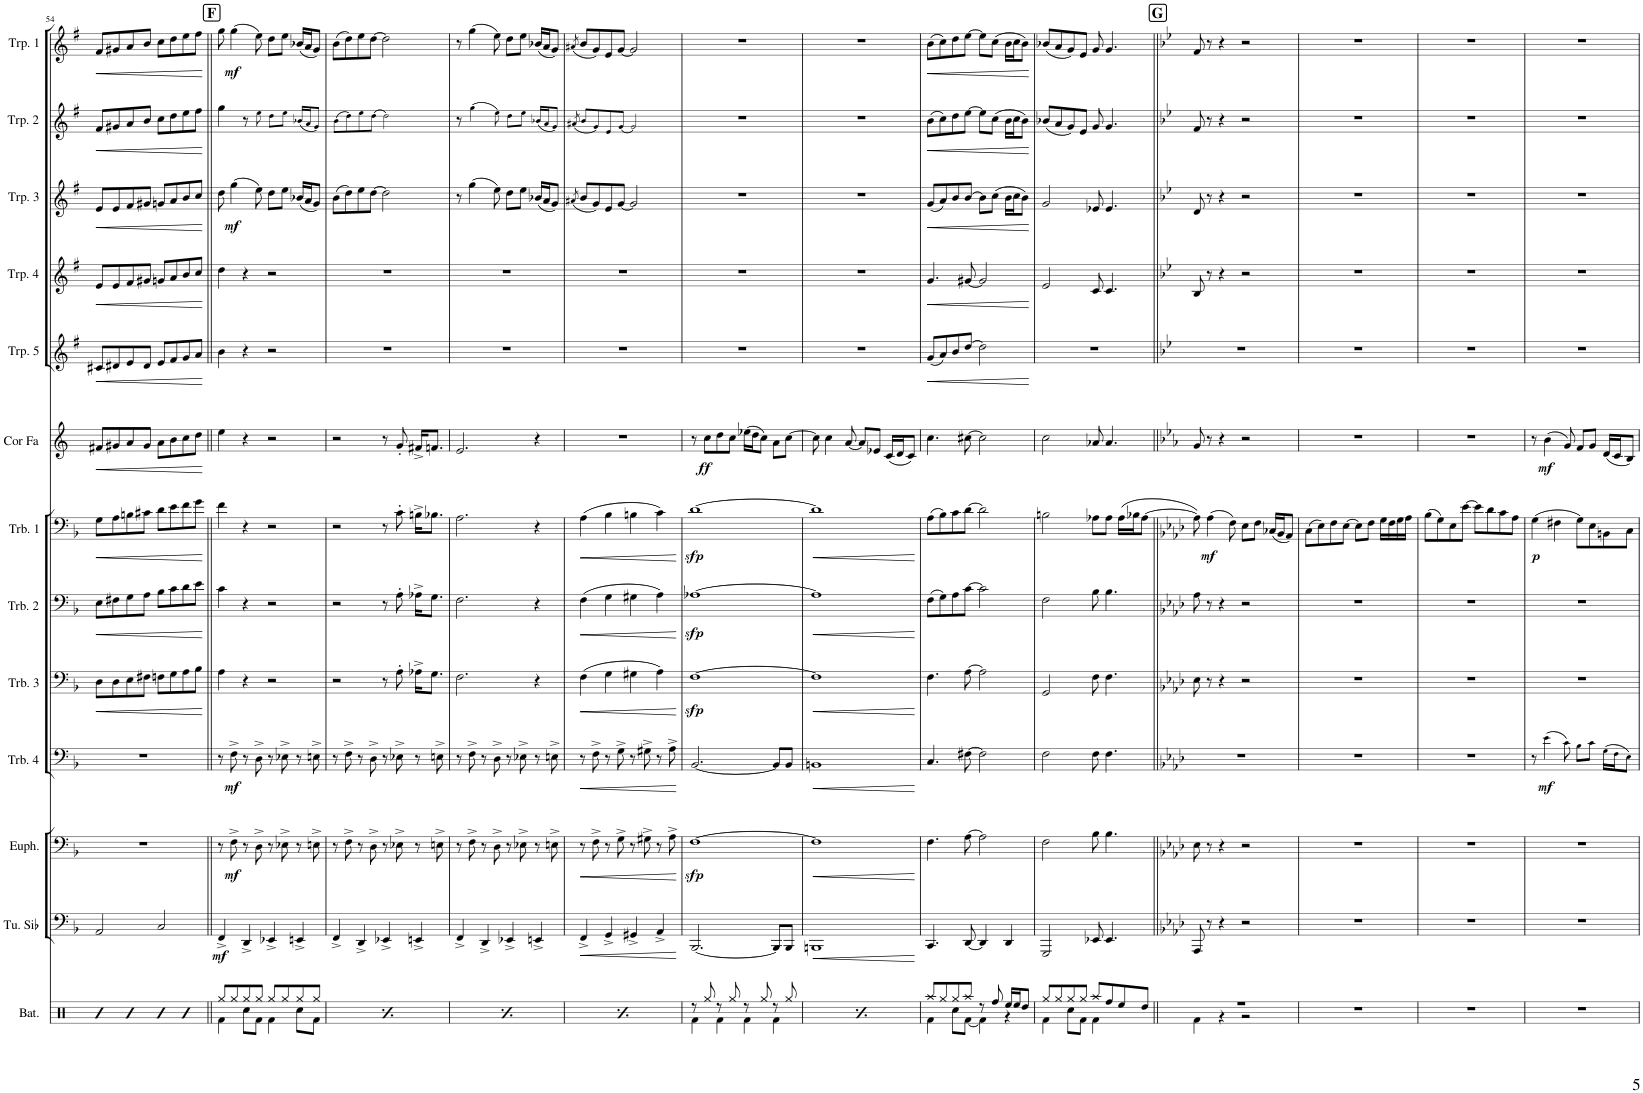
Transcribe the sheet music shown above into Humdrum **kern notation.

**kern	**kern	**dynam	**kern	**dynam	**kern	**dynam	**kern	**dynam	**kern	**dynam	**kern	**dynam	**kern	**dynam	**kern	**dynam	**kern	**dynam	**kern	**dynam	**kern	**dynam	**kern	**dynam
*part13	*part12	*part12	*part11	*part11	*part10	*part10	*part9	*part9	*part8	*part8	*part7	*part7	*part6	*part6	*part5	*part5	*part4	*part4	*part3	*part3	*part2	*part2	*part1	*part1
*staff13	*staff12	*staff12	*staff11	*staff11	*staff10	*staff10	*staff9	*staff9	*staff8	*staff8	*staff7	*staff7	*staff6	*staff6	*staff5	*staff5	*staff4	*staff4	*staff3	*staff3	*staff2	*staff2	*staff1	*staff1
*I"Batterie	*I"Tuba en Sib	*	*I"Euphonium	*	*I"Trombone 4	*	*I"Trombone 3	*	*I"Trombone 2	*	*I"Trombone 1	*	*I"Cor en Fa	*	*I"Trompette 5	*	*I"Trompette 4	*	*I"Trompette 3	*	*I"Trompette 2	*	*I"Trompette 1	*
*I'Bat.	*I'Tu. Sib	*	*I'Euph.	*	*I'Trb. 4	*	*I'Trb. 3	*	*I'Trb. 2	*	*I'Trb. 1	*	*I'Cor Fa	*	*I'Trp. 5	*	*I'Trp. 4	*	*I'Trp. 3	*	*I'Trp. 2	*	*I'Trp. 1	*
!!LO:PB:g=z
*clefX	*clefF4	*	*clefF4	*	*clefF4	*	*clefF4	*	*clefF4	*	*clefF4	*	*clefG2	*	*clefG2	*	*clefG2	*	*clefG2	*	*clefG2	*	*clefG2	*
*	*	*	*	*	*	*	*	*	*	*	*	*	*Trd4c7	*	*Trd1c2	*	*Trd1c2	*	*Trd1c2	*	*Trd1c2	*	*Trd1c2	*
*k[]	*k[b-]	*	*k[b-]	*	*k[b-]	*	*k[b-]	*	*k[b-]	*	*k[b-]	*	*k[]	*	*k[f#]	*	*k[f#]	*	*k[f#]	*	*k[f#]	*	*k[f#]	*
*M4/4	*M4/4	*	*M4/4	*	*M4/4	*	*M4/4	*	*M4/4	*	*M4/4	*	*M4/4	*	*M4/4	*	*M4/4	*	*M4/4	*	*M4/4	*	*M4/4	*
=54	=54	=54	=54	=54	=54	=54	=54	=54	=54	=54	=54	=54	=54	=54	=54	=54	=54	=54	=54	=54	=54	=54	=54	=54
!	!	!	!	!	!	!	!	!LO:HP:b	!	!LO:HP:b	!	!LO:HP:b	!	!LO:HP:b	!	!LO:HP:b	!	!LO:HP:b	!	!LO:HP:b	!	!LO:HP:b	!	!LO:HP:b
4R	2AA/	.	1r	.	1r	.	8D\L	<	8E\L	<	8G\L	<	8f#X/L	<	8c#X/L	<	8e/L	<	8e/L	<	8f#/L	<	8f#/L	<
.	.	.	.	.	.	.	8D\	.	8F#X\	.	8A\	.	8g#X/	.	8d#X/	.	8e/	.	8e/	.	8g#X/	.	8g#X/	.
4R	.	.	.	.	.	.	8E\	.	8G\	.	8Bn\	.	8a/	.	8e/	.	8f#/	.	8f#/	.	8a/	.	8a/	.
.	.	.	.	.	.	.	8F#X\J	.	8A\J	.	8c#X\J	.	8g#/J	.	8d#/J	.	8g#X/J	.	8g#X/J	.	8b/J	.	8b/J	.
4R	2C/	.	.	.	.	.	8Fn\L	.	8B-\L	.	8d\L	.	8a\L	.	8e/L	.	8gn/L	.	8gn/L	.	8cc\L	.	8cc\L	.
.	.	.	.	.	.	.	8G\	.	8c\	.	8e\	.	8b\	.	8f#/	.	8a/	.	8a/	.	8dd\	.	8dd\	.
4R	.	.	.	.	.	.	8A\	.	8d\	.	8f\	.	8cc\	.	8g/	.	8b/	.	8b/	.	8ee\	.	8ee\	.
.	.	.	.	.	.	.	8B-\J	.	8e\J	.	8g\J	.	8dd\J	.	8a/J	.	8cc/J	.	8cc/J	.	8ff#\J	.	8ff#\J	.
.	.	.	.	.	.	.	.	[	.	[	.	[	.	[	.	[	.	[	.	[	.	[	.	[
!!LO:REH:place=s1:a:B:cj:fs=14:t=F
=55||	=55||	=55||	=55||	=55||	=55||	=55||	=55||	=55||	=55||	=55||	=55||	=55||	=55||	=55||	=55||	=55||	=55||	=55||	=55||	=55||	=55||	=55||	=55||	=55||
*^	*	*	*	*	*	*	*	*	*	*	*	*	*	*	*	*	*	*	*	*	*	*	*	*
!	!	!	!LO:DY:b	!	!	!	!	!	!	!	!	!	!	!	!	!	!	!	!	!	!	!	!	!	!
8Rgg/L	4Rf\	4FF^/	mf	8r	.	8r	.	4A\	.	4c\	.	4f\	.	4ee\	.	4b\	.	4dd\	.	8dd\	.	4gg\	.	8gg\	.
!	!	!	!	!	!LO:DY:b	!	!LO:DY:b	!	!	!	!	!	!	!	!	!	!	!	!	!	!LO:DY:b	!	!	!	!LO:DY:b
8Rgg/	.	.	.	8F^\	mf	8F^\	mf	.	.	.	.	.	.	.	.	.	.	.	.	(4gg\	mf	.	.	(4gg\	mf
8Rgg/	8Rcc\L	4DD^/	.	8r	.	8r	.	4r	.	4r	.	4r	.	4r	.	4r	.	4r	.	.	.	8r	.	.	.
8Rgg/J	8Rf\J	.	.	8D^\	.	8D^\	.	.	.	.	.	.	.	.	.	.	.	.	.	8ee\)	.	8ee!\	.	8ee\)	.
8Rgg/L	4Rf\	4EE-X^/	.	8r	.	8r	.	2r	.	2r	.	2r	.	2r	.	2r	.	2r	.	8dd\L	.	8dd!\L	.	8dd\L	.
8Rgg/	.	.	.	8E-X^\	.	8E-X^\	.	.	.	.	.	.	.	.	.	.	.	.	.	8ee\J	.	8ee!\J	.	8ee\J	.
8Rgg/	8Rcc\L	4EEn^/	.	8r	.	8r	.	.	.	.	.	.	.	.	.	.	.	.	.	(16b-X/LL	.	(16b-X!/LL	.	(16b-X/LL	.
.	.	.	.	.	.	.	.	.	.	.	.	.	.	.	.	.	.	.	.	16a/J	.	16a!/J	.	16a/J	.
8Rgg/J	8Rf\J	.	.	8En^\	.	8En^\	.	.	.	.	.	.	.	.	.	.	.	.	.	8g/J)	.	8g!/J)	.	8g/J)	.
=56	=56	=56	=56	=56	=56	=56	=56	=56	=56	=56	=56	=56	=56	=56	=56	=56	=56	=56	=56	=56	=56	=56	=56	=56	=56
8Rgg/L	4Rf\	4FF^/	.	8r	.	8r	.	2r	.	2r	.	2r	.	2r	.	1r	.	1r	.	(8b\L	.	(8b!\L	.	(8b\L	.
8Rgg/	.	.	.	8F^\	.	8F^\	.	.	.	.	.	.	.	.	.	.	.	.	.	8dd\)	.	8dd!\)	.	8dd\)	.
8Rgg/	8Rcc\L	4DD^/	.	8r	.	8r	.	.	.	.	.	.	.	.	.	.	.	.	.	8ee\	.	8ee!\	.	8ee\	.
8Rgg/J	8Rf\J	.	.	8D^\	.	8D^\	.	.	.	.	.	.	.	.	.	.	.	.	.	[8dd\J	.	[8dd!\J	.	[8dd\J	.
8Rgg/L	4Rf\	4EE-X^/	.	8r	.	8r	.	8r	.	8r	.	8r	.	8r	.	.	.	.	.	2dd\]	.	2dd!\]	.	2dd\]	.
8Rgg/	.	.	.	8E-X^\	.	8E-X^\	.	8A'\	.	8A'\	.	8c'\	.	8g'/	.	.	.	.	.	.	.	.	.	.	.
8Rgg/	8Rcc\L	4EEn^/	.	8r	.	8r	.	16A-X^\KL	.	16A-X^\KL	.	16Bn^\KL	.	16f#X^/KL	.	.	.	.	.	.	.	.	.	.	.
.	.	.	.	.	.	.	.	8.G\J	.	8.G\J	.	8.B-X\J	.	8.fn/J	.	.	.	.	.	.	.	.	.	.	.
8Rgg/J	8Rf\J	.	.	8En^\	.	8En^\	.	.	.	.	.	.	.	.	.	.	.	.	.	.	.	.	.	.	.
=57	=57	=57	=57	=57	=57	=57	=57	=57	=57	=57	=57	=57	=57	=57	=57	=57	=57	=57	=57	=57	=57	=57	=57	=57	=57
8Rgg/L	4Rf\	4FF^/	.	8r	.	8r	.	2.F\	.	2.F\	.	2.A\	.	2.e/	.	1r	.	1r	.	8r	.	8r	.	8r	.
8Rgg/	.	.	.	8F^\	.	8F^\	.	.	.	.	.	.	.	.	.	.	.	.	.	(4gg\	.	(4gg!\	.	(4gg\	.
8Rgg/	8Rcc\L	4DD^/	.	8r	.	8r	.	.	.	.	.	.	.	.	.	.	.	.	.	.	.	.	.	.	.
8Rgg/J	8Rf\J	.	.	8D^\	.	8D^\	.	.	.	.	.	.	.	.	.	.	.	.	.	8ee\)	.	8ee!\)	.	8ee\)	.
8Rgg/L	4Rf\	4EE-X^/	.	8r	.	8r	.	.	.	.	.	.	.	.	.	.	.	.	.	8dd\L	.	8dd!\L	.	8dd\L	.
8Rgg/	.	.	.	8E-X^\	.	8E-X^\	.	.	.	.	.	.	.	.	.	.	.	.	.	8ee\J	.	8ee!\J	.	8ee\J	.
8Rgg/	8Rcc\L	4EEn^/	.	8r	.	8r	.	4r	.	4r	.	4r	.	4r	.	.	.	.	.	(16b-X/LL	.	(16b-X!/LL	.	(16b-X/LL	.
.	.	.	.	.	.	.	.	.	.	.	.	.	.	.	.	.	.	.	.	16a/J	.	16a!/J	.	16a/J	.
8Rgg/J	8Rf\J	.	.	8En^\	.	8En^\	.	.	.	.	.	.	.	.	.	.	.	.	.	8g/J)	.	8g!/J)	.	8g/J)	.
=58	=58	=58	=58	=58	=58	=58	=58	=58	=58	=58	=58	=58	=58	=58	=58	=58	=58	=58	=58	=58	=58	=58	=58	=58	=58
.	.	.	.	.	.	.	.	.	.	.	.	.	.	.	.	.	.	.	.	(8qa#X/	.	(8qa#X/	.	(8qa#X/	.
!	!	!	!LO:HP:b	!	!LO:HP:b	!	!LO:HP:b	!	!LO:HP:b	!	!LO:HP:b	!	!LO:HP:b	!	!	!	!	!	!	!	!	!	!	!	!
8Rgg/L	4Rf\	4FF^/	<	8r	<	8r	<	(4F\	<	(4F\	<	(4A\	<	1r	.	1r	.	1r	.	8b/L	.	8b!/L	.	8b/L	.
8Rgg/	.	.	.	8F^\	.	8F^\	.	.	.	.	.	.	.	.	.	.	.	.	.	8g/)	.	8g!/)	.	8g/)	.
8Rgg/	8Rcc\L	4GG^/	.	8r	.	8r	.	4G\	.	4G\	.	4B-\	.	.	.	.	.	.	.	8e/	.	8e!/	.	8e/	.
8Rgg/J	8Rf\J	.	.	8G^\	.	8G^\	.	.	.	.	.	.	.	.	.	.	.	.	.	[8g/J	.	[8g!/J	.	[8g/J	.
8Rgg/L	4Rf\	4GG#X^/	.	8r	.	8r	.	4G#X\	.	4G#X\	.	4Bn\	.	.	.	.	.	.	.	2g/]	.	2g!/]	.	2g/]	.
8Rgg/	.	.	.	8G#X^\	.	8G#X^\	.	.	.	.	.	.	.	.	.	.	.	.	.	.	.	.	.	.	.
8Rgg/	8Rcc\L	4AA^/	.	8r	.	8r	.	4A\)	.	4A\)	.	4c\)	.	.	.	.	.	.	.	.	.	.	.	.	.
8Rgg/J	8Rf\J	.	.	8A^\	.	8A^\	.	.	.	.	.	.	.	.	.	.	.	.	.	.	.	.	.	.	.
*v	*v	*	*	*	*	*	*	*	*	*	*	*	*	*	*	*	*	*	*	*	*	*	*	*	*
.	.	[	.	[	.	[	.	[	.	[	.	[	.	.	.	.	.	.	.	.	.	.	.	.
=59	=59	=59	=59	=59	=59	=59	=59	=59	=59	=59	=59	=59	=59	=59	=59	=59	=59	=59	=59	=59	=59	=59	=59	=59
*^	*	*	*	*	*	*	*	*	*	*	*	*	*	*	*	*	*	*	*	*	*	*	*	*
!	!	!	!	!	!LO:DY:b	!	!	!	!LO:DY:b	!	!LO:DY:b	!	!LO:DY:b	!	!	!	!	!	!	!	!	!	!	!	!
8r	4Rf\	[2.BBB-/	.	[1F	sfp	[2.BB-/	.	[1F	sfp	[1A-X	sfp	[1d	sfp	8r	.	1r	.	1r	.	1r	.	1r	.	1r	.
!	!	!	!	!	!	!	!	!	!	!	!	!	!	!	!LO:DY:b	!	!	!	!	!	!	!	!	!	!
8Rgg/	.	.	.	.	.	.	.	.	.	.	.	.	.	8cc\L	ff	.	.	.	.	.	.	.	.	.	.
8r	4Rf\	.	.	.	.	.	.	.	.	.	.	.	.	8dd\	.	.	.	.	.	.	.	.	.	.	.
8Rgg/	.	.	.	.	.	.	.	.	.	.	.	.	.	8cc\J	.	.	.	.	.	.	.	.	.	.	.
8r	4Rf\	.	.	.	.	.	.	.	.	.	.	.	.	(16ee-X\LL	.	.	.	.	.	.	.	.	.	.	.
.	.	.	.	.	.	.	.	.	.	.	.	.	.	16dd\J	.	.	.	.	.	.	.	.	.	.	.
8Rgg/	.	.	.	.	.	.	.	.	.	.	.	.	.	8cc\J)	.	.	.	.	.	.	.	.	.	.	.
8r	4Rf\	8BBB-/L]	.	.	.	8BB-/L]	.	.	.	.	.	.	.	8a\L	.	.	.	.	.	.	.	.	.	.	.
8Rgg/	.	8BBB-/J	.	.	.	8BB-/J	.	.	.	.	.	.	.	[8cc\J	.	.	.	.	.	.	.	.	.	.	.
=60	=60	=60	=60	=60	=60	=60	=60	=60	=60	=60	=60	=60	=60	=60	=60	=60	=60	=60	=60	=60	=60	=60	=60	=60	=60
!	!	!	!LO:HP:b	!	!LO:HP:b	!	!LO:HP:b	!	!LO:HP:b	!	!LO:HP:b	!	!LO:HP:b	!	!	!	!	!	!	!	!	!	!	!	!
8r	4Rf\	1BBBn	<	1F]	<	1BBn	<	1F]	<	1A-]	<	1d]	<	8cc\]	.	1r	.	1r	.	1r	.	1r	.	1r	.
8Rgg/	.	.	.	.	.	.	.	.	.	.	.	.	.	4cc\	.	.	.	.	.	.	.	.	.	.	.
8r	4Rf\	.	.	.	.	.	.	.	.	.	.	.	.	.	.	.	.	.	.	.	.	.	.	.	.
8Rgg/	.	.	.	.	.	.	.	.	.	.	.	.	.	[8a/	.	.	.	.	.	.	.	.	.	.	.
8r	4Rf\	.	.	.	.	.	.	.	.	.	.	.	.	8a/L]	.	.	.	.	.	.	.	.	.	.	.
8Rgg/	.	.	.	.	.	.	.	.	.	.	.	.	.	8e-X/J	.	.	.	.	.	.	.	.	.	.	.
8r	4Rf\	.	.	.	.	.	.	.	.	.	.	.	.	(16c/LL	.	.	.	.	.	.	.	.	.	.	.
.	.	.	.	.	.	.	.	.	.	.	.	.	.	16d/J	.	.	.	.	.	.	.	.	.	.	.
8Rgg/	.	.	.	.	.	.	.	.	.	.	.	.	.	8c/J)	.	.	.	.	.	.	.	.	.	.	.
*v	*v	*	*	*	*	*	*	*	*	*	*	*	*	*	*	*	*	*	*	*	*	*	*	*	*
.	.	[	.	[	.	[	.	[	.	[	.	[	.	.	.	.	.	.	.	.	.	.	.	.
=61	=61	=61	=61	=61	=61	=61	=61	=61	=61	=61	=61	=61	=61	=61	=61	=61	=61	=61	=61	=61	=61	=61	=61	=61
*^	*	*	*	*	*	*	*	*	*	*	*	*	*	*	*	*	*	*	*	*	*	*	*	*
!	!	!	!	!	!	!	!	!	!	!	!	!	!	!	!	!	!LO:HP:b	!	!LO:HP:b	!	!LO:HP:b	!	!LO:HP:b	!	!LO:HP:b
8Raa/L	4Rf\	4.CC/	.	4.F\	.	4.C/	.	4.F\	.	(8F\L	.	(8A\L	.	4.cc\	.	(8g/L	<	4.g/	<	(8g/L	<	(8b\L	<	(8b\L	<
8Rgg/	.	.	.	.	.	.	.	.	.	8G\)	.	8B-\)	.	.	.	8a/)	.	.	.	8a/)	.	8cc\)	.	8cc\)	.
8Rgg/	8Rcc\L	.	.	.	.	.	.	.	.	8A\	.	8c\	.	.	.	8b/	.	.	.	8b/	.	8dd\	.	8dd\	.
8Raa/J	[8Rf\J	[8DD/	.	[8A\	.	[8F#X\	.	[8A\	.	[8c\J	.	[8d\J	.	[8cc#X\	.	[8dd/J	.	[8g#X/	.	[8b/J	.	[8ee\J	.	[8ee\J	.
8r	4Rf\]	4DD/]	.	2A\]	.	2F#\]	.	2A\]	.	2c\]	.	2d\]	.	2cc#\]	.	2dd\]	.	2g#/]	.	8b\L]	.	8ee\L]	.	8ee\L]	.
8Rff/	.	.	.	.	.	.	.	.	.	.	.	.	.	.	.	.	.	.	.	(8cc\J	.	(8cc\J	.	(8cc\J	.
16Ree/LL	4r	4DD/	.	.	.	.	.	.	.	.	.	.	.	.	.	.	.	.	.	16b\LL	.	16b\LL	.	16b\LL	.
16Ree/J	.	.	.	.	.	.	.	.	.	.	.	.	.	.	.	.	.	.	.	16cc\J	.	16cc\J	.	16cc\J	.
8Rdd/J	.	.	.	.	.	.	.	.	.	.	.	.	.	.	.	.	.	.	.	8b\J)	.	8b\J)	.	8b\J)	.
*v	*v	*	*	*	*	*	*	*	*	*	*	*	*	*	*	*	*	*	*	*	*	*	*	*	*
.	.	.	.	.	.	.	.	.	.	.	.	.	.	.	.	[	.	[	.	[	.	[	.	[
=62	=62	=62	=62	=62	=62	=62	=62	=62	=62	=62	=62	=62	=62	=62	=62	=62	=62	=62	=62	=62	=62	=62	=62	=62
*^	*	*	*	*	*	*	*	*	*	*	*	*	*	*	*	*	*	*	*	*	*	*	*	*
8Rgg/L	4Rf\	2GGG/	.	2F\	.	2F\	.	2GG/	.	2F\	.	2Bn\	.	2cc\	.	1r	.	2e/	.	2g/	.	(8b-X/L	.	(8b-X/L	.
8Rgg/	.	.	.	.	.	.	.	.	.	.	.	.	.	.	.	.	.	.	.	.	.	8a/	.	8a/	.
8Rgg/	8Rcc\L	.	.	.	.	.	.	.	.	.	.	.	.	.	.	.	.	.	.	.	.	8g/)	.	8g/)	.
8Rgg/J	8Rf\J	.	.	.	.	.	.	.	.	.	.	.	.	.	.	.	.	.	.	.	.	8e/J	.	8e/J	.
8Raa/L	4Rf\	8EE-X/	.	8B-\	.	8F\	.	8F\	.	8B-\	.	8A-X\L	.	8a-X/	.	.	.	8c/	.	8e-X/	.	8g/	.	8g/	.
8Rff/	.	4.EE-/	.	4.B-\	.	4.F\	.	4.F\	.	4.B-\	.	8A-\J	.	4.a-/	.	.	.	4.c/	.	4.e-/	.	4.g/	.	4.g/	.
8Ree/	4ryy	.	.	.	.	.	.	.	.	.	.	(16A-\LL	.	.	.	.	.	.	.	.	.	.	.	.	.
.	.	.	.	.	.	.	.	.	.	.	.	16B-X\J	.	.	.	.	.	.	.	.	.	.	.	.	.
8Rdd/J	.	.	.	.	.	.	.	.	.	.	.	[8A-\J	.	.	.	.	.	.	.	.	.	.	.	.	.
!!LO:REH:place=s1:a:B:cj:fs=14:t=G
=63||	=63||	=63||	=63||	=63||	=63||	=63||	=63||	=63||	=63||	=63||	=63||	=63||	=63||	=63||	=63||	=63||	=63||	=63||	=63||	=63||	=63||	=63||	=63||	=63||	=63||
*	*	*k[b-e-a-d-]	*	*k[b-e-a-d-]	*	*k[b-e-a-d-]	*	*k[b-e-a-d-]	*	*k[b-e-a-d-]	*	*k[b-e-a-d-]	*	*k[b-e-a-]	*	*k[b-e-]	*	*k[b-e-]	*	*k[b-e-]	*	*k[b-e-]	*	*k[b-e-]	*
1r	4Rf\	8AAA-/	.	8E-\	.	1r	.	8E-\	.	8A-\	.	8A-\])	.	8g/	.	1r	.	8B-/	.	8d/	.	8f/	.	8f/	.
!	!	!	!	!	!	!	!	!	!	!	!	!	!LO:DY:b	!	!	!	!	!	!	!	!	!	!	!	!
.	.	8r	.	8r	.	.	.	8r	.	8r	.	(4A-\	mf	8r	.	.	.	8r	.	8r	.	8r	.	8r	.
.	4r	4r	.	4r	.	.	.	4r	.	4r	.	.	.	4r	.	.	.	4r	.	4r	.	4r	.	4r	.
.	.	.	.	.	.	.	.	.	.	.	.	8F\)	.	.	.	.	.	.	.	.	.	.	.	.	.
.	2r	2r	.	2r	.	.	.	2r	.	2r	.	8E-\L	.	2r	.	.	.	2r	.	2r	.	2r	.	2r	.
.	.	.	.	.	.	.	.	.	.	.	.	8F\J	.	.	.	.	.	.	.	.	.	.	.	.	.
.	.	.	.	.	.	.	.	.	.	.	.	(16C-X/LL	.	.	.	.	.	.	.	.	.	.	.	.	.
.	.	.	.	.	.	.	.	.	.	.	.	16BB-/J	.	.	.	.	.	.	.	.	.	.	.	.	.
.	.	.	.	.	.	.	.	.	.	.	.	8AA-/J)	.	.	.	.	.	.	.	.	.	.	.	.	.
*v	*v	*	*	*	*	*	*	*	*	*	*	*	*	*	*	*	*	*	*	*	*	*	*	*	*
=64	=64	=64	=64	=64	=64	=64	=64	=64	=64	=64	=64	=64	=64	=64	=64	=64	=64	=64	=64	=64	=64	=64	=64	=64
1r	1r	.	1r	.	1r	.	1r	.	1r	.	(8C\L	.	1r	.	1r	.	1r	.	1r	.	1r	.	1r	.
.	.	.	.	.	.	.	.	.	.	.	8E-\)	.	.	.	.	.	.	.	.	.	.	.	.	.
.	.	.	.	.	.	.	.	.	.	.	8F\	.	.	.	.	.	.	.	.	.	.	.	.	.
.	.	.	.	.	.	.	.	.	.	.	[8E-\J	.	.	.	.	.	.	.	.	.	.	.	.	.
.	.	.	.	.	.	.	.	.	.	.	8E-\L]	.	.	.	.	.	.	.	.	.	.	.	.	.
.	.	.	.	.	.	.	.	.	.	.	8F\J	.	.	.	.	.	.	.	.	.	.	.	.	.
.	.	.	.	.	.	.	.	.	.	.	16G\LL	.	.	.	.	.	.	.	.	.	.	.	.	.
.	.	.	.	.	.	.	.	.	.	.	16F\	.	.	.	.	.	.	.	.	.	.	.	.	.
.	.	.	.	.	.	.	.	.	.	.	16G\	.	.	.	.	.	.	.	.	.	.	.	.	.
.	.	.	.	.	.	.	.	.	.	.	16A-\JJ	.	.	.	.	.	.	.	.	.	.	.	.	.
=65	=65	=65	=65	=65	=65	=65	=65	=65	=65	=65	=65	=65	=65	=65	=65	=65	=65	=65	=65	=65	=65	=65	=65	=65
1r	1r	.	1r	.	1r	.	1r	.	1r	.	(8B-\L	.	1r	.	1r	.	1r	.	1r	.	1r	.	1r	.
.	.	.	.	.	.	.	.	.	.	.	8G\)	.	.	.	.	.	.	.	.	.	.	.	.	.
.	.	.	.	.	.	.	.	.	.	.	8E-\	.	.	.	.	.	.	.	.	.	.	.	.	.
.	.	.	.	.	.	.	.	.	.	.	[8e-\J	.	.	.	.	.	.	.	.	.	.	.	.	.
.	.	.	.	.	.	.	.	.	.	.	8e-\L]	.	.	.	.	.	.	.	.	.	.	.	.	.
.	.	.	.	.	.	.	.	.	.	.	8d-\	.	.	.	.	.	.	.	.	.	.	.	.	.
.	.	.	.	.	.	.	.	.	.	.	8c\	.	.	.	.	.	.	.	.	.	.	.	.	.
.	.	.	.	.	.	.	.	.	.	.	8A-\J	.	.	.	.	.	.	.	.	.	.	.	.	.
=66	=66	=66	=66	=66	=66	=66	=66	=66	=66	=66	=66	=66	=66	=66	=66	=66	=66	=66	=66	=66	=66	=66	=66	=66
!	!	!	!	!	!	!	!	!	!	!	!	!LO:DY:b	!	!	!	!	!	!	!	!	!	!	!	!
1r	1r	.	1r	.	8r	.	1r	.	1r	.	(4G\	p	8r	.	1r	.	1r	.	1r	.	1r	.	1r	.
!	!	!	!	!	!	!LO:DY:b	!	!	!	!	!	!	!	!LO:DY:b	!	!	!	!	!	!	!	!	!	!
.	.	.	.	.	(4e-!\	mf	.	.	.	.	.	.	(4b-\	mf	.	.	.	.	.	.	.	.	.	.
.	.	.	.	.	.	.	.	.	.	.	4F#X\	.	.	.	.	.	.	.	.	.	.	.	.	.
.	.	.	.	.	8c!\)	.	.	.	.	.	.	.	8g/)	.	.	.	.	.	.	.	.	.	.	.
.	.	.	.	.	8B-!\L	.	.	.	.	.	8G\L)	.	8f/L	.	.	.	.	.	.	.	.	.	.	.
.	.	.	.	.	8c!\J	.	.	.	.	.	8E-\	.	8g/J	.	.	.	.	.	.	.	.	.	.	.
.	.	.	.	.	(16G!\LL	.	.	.	.	.	8BBn\	.	(16d/LL	.	.	.	.	.	.	.	.	.	.	.
.	.	.	.	.	16F!\J	.	.	.	.	.	.	.	16c/J	.	.	.	.	.	.	.	.	.	.	.
.	.	.	.	.	8E-!\J)	.	.	.	.	.	8C\J	.	8B-/J)	.	.	.	.	.	.	.	.	.	.	.
=	=	=	=	=	=	=	=	=	=	=	=	=	=	=	=	=	=	=	=	=	=	=	=	=
*-	*-	*-	*-	*-	*-	*-	*-	*-	*-	*-	*-	*-	*-	*-	*-	*-	*-	*-	*-	*-	*-	*-	*-	*-
